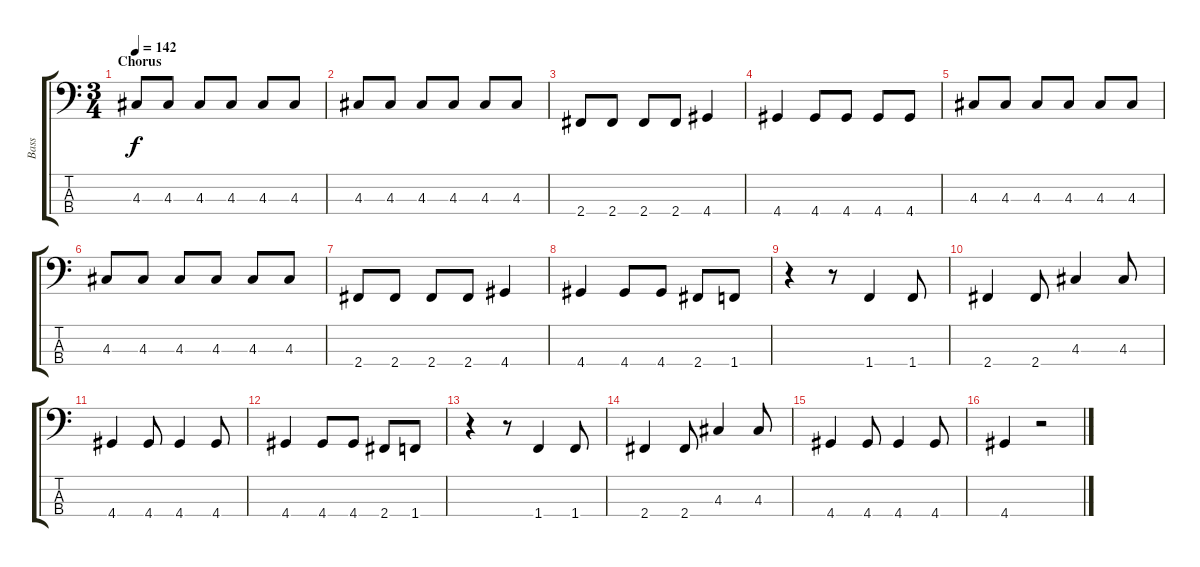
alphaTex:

\track ("Bass" "Bass") {instrument electricbassfinger}
\staff {score tabs}
\tuning (G2 D2 A1 E1) {hide}
\ts (3 4)
\section ("" "Chorus")
\tempo 142
\clef f4
\ks c
4.3.8{dy f} 4.3.8 4.3.8 4.3.8 4.3.8 4.3.8 |
4.3.8 4.3.8 4.3.8 4.3.8 4.3.8 4.3.8 |
2.4.8 2.4.8 2.4.8 2.4.8 4.4.4 |
4.4.4 4.4.8 4.4.8 4.4.8 4.4.8 |
4.3.8 4.3.8 4.3.8 4.3.8 4.3.8 4.3.8 |
4.3.8 4.3.8 4.3.8 4.3.8 4.3.8 4.3.8 |
2.4.8 2.4.8 2.4.8 2.4.8 4.4.4 |
4.4.4 4.4.8 4.4.8 2.4.8 1.4.8 |
r.4 r.8 1.4.4 1.4.8 |
2.4.4 2.4.8 4.3.4 4.3.8 |
4.4.4 4.4.8 4.4.4 4.4.8 |
4.4.4 4.4.8 4.4.8 2.4.8 1.4.8 |
r.4 r.8 1.4.4 1.4.8 |
2.4.4 2.4.8 4.3.4 4.3.8 |
4.4.4 4.4.8 4.4.4 4.4.8 |
4.4.4 r.2
